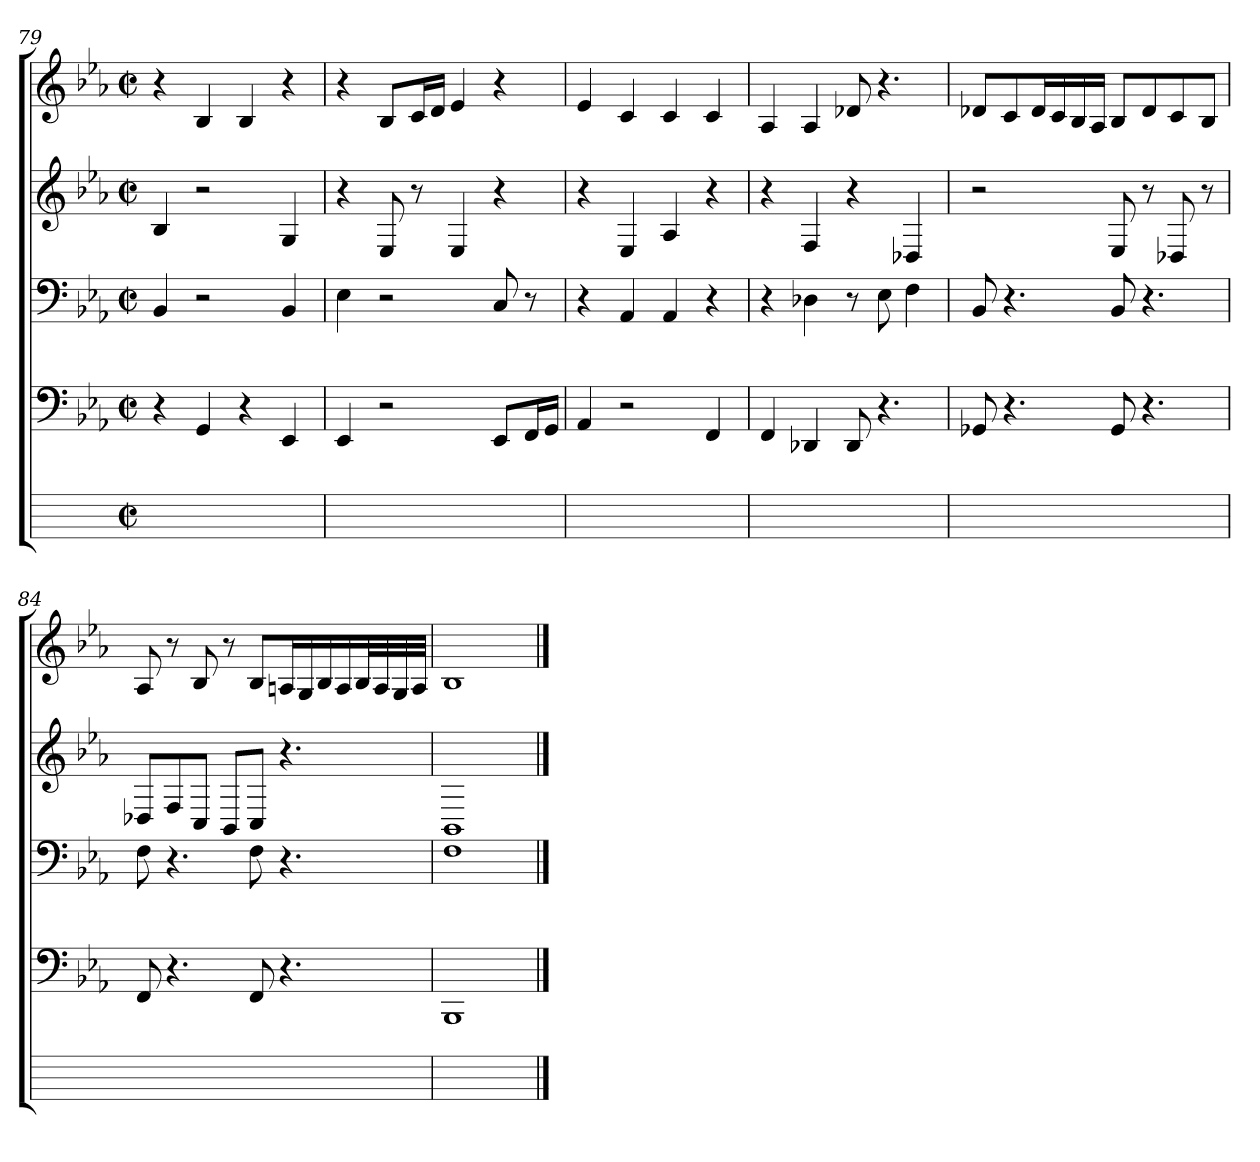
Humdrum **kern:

**kern	**kern	**kern	**kern	**kern
*part5	*part4	*part3	*part2	*part1
*staff5	*staff4	*staff3	*staff2	*staff1
*	*clefF4	*clefF4	*clefG2	*clefG2
*	*k[b-e-a-]	*k[b-e-a-]	*k[b-e-a-]	*k[b-e-a-]
*	*E-:	*E-:	*E-:	*E-:
*M2/2	*M2/2	*M2/2	*M2/2	*M2/2
*met(c|)	*met(c|)	*met(c|)	*met(c|)	*met(c|)
=79	=79	=79	=79	=79
1ryy	4r	4BB-	4B-	4r
.	4GG	2r	2r	4B-
.	4r	.	.	4B-
.	4EE-	4BB-	4G	4r
=80	=80	=80	=80	=80
1ryy	4EE-	4E-	4r	4r
.	2r	2r	8E-	8B-L
.	.	.	8r	16ciL
.	.	.	.	16diJJ
.	.	.	4E-	4e-
.	8EE-L	8C	4r	4r
.	16FFiL	8r	.	.
.	16GGiJJ	.	.	.
=81	=81	=81	=81	=81
1ryy	4AA-	4r	4r	4e-j
.	2r	4AA-	4E-	4c
.	.	4AA-	4A-	4cj
.	4FF	4r	4r	4cj
=82	=82	=82	=82	=82
1ryy	4FFj	4r	4r	4A-
.	4DD-X	4D-X	4F	4A-j
.	8DD-	8r	4r	8d-X
.	4.r	8E-	.	4.r
.	.	4F	4D-	.
=83	=83	=83	=83	=83
1ryy	8GG-X	8BB-	2r	8d-XjL
.	4.r	4.r	.	8ci
.	.	.	.	16d-jL
.	.	.	.	16ci
.	.	.	.	16B-i
.	.	.	.	16A-iJJ
.	8GG-j	8BB-j	8E-	8B-L
.	4.r	4.r	8r	8d-i
.	.	.	8D-X	8cZ
.	.	.	8r	8B-jJ
=84	=84	=84	=84	=84
1ryy	8FF	8F	8D-XjL	8A-
.	4.r	4.r	8Fi	8r
.	.	.	8CJ	8B-
.	.	.	8BB-L	8r
.	8FFj	8Fj	8CJ	8B-jL
.	4.r	4.r	4.r	16AniL
.	.	.	.	16Gi
.	.	.	.	16B-j
.	.	.	.	16Ai
.	.	.	.	32B-iL
.	.	.	.	32Ai
.	.	.	.	32Gi
.	.	.	.	32AiJJJ
=85	=85	=85	=85	=85
1ryy	1BBB-	1F	1BB-	1B-
==	==	==	==	==
*-	*-	*-	*-	*-
